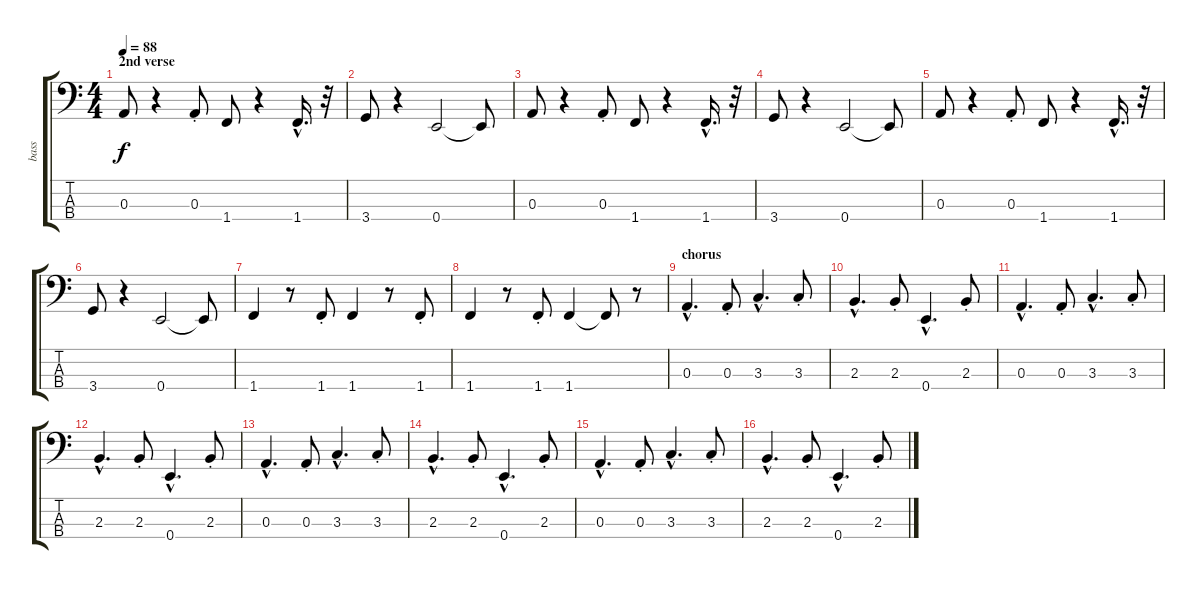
\track ("bass" "bass") {instrument electricbassfinger}
\staff {score tabs}
\tuning (G2 D2 A1 E1) {hide}
\ts (4 4)
\section ("" "2nd verse")
\tempo 88
\clef f4
\ks c
0.3.8{dy f} r.4 0.3{st}.8 1.4.8 r.4 1.4{hac}.16{d} r.32 |
3.4.8 r.4 0.4.2 0.4{t}.8 |
0.3.8 r.4 0.3{st}.8 1.4.8 r.4 1.4{hac}.16{d} r.32 |
3.4.8 r.4 0.4.2 0.4{t}.8 |
0.3.8 r.4 0.3{st}.8 1.4.8 r.4 1.4{hac}.16{d} r.32 |
3.4.8 r.4 0.4.2 0.4{t}.8 |
1.4.4 r.8 1.4{st}.8 1.4.4 r.8 1.4{st}.8 |
1.4.4 r.8 1.4{st}.8 1.4.4 1.4{t}.8 r.8 |
\section ("" "chorus")
0.3{hac}.4{d} 0.3{st}.8 3.3{hac}.4{d} 3.3{st}.8 |
2.3{hac}.4{d} 2.3{st}.8 0.4{hac}.4{d} 2.3{st}.8 |
0.3{hac}.4{d} 0.3{st}.8 3.3{hac}.4{d} 3.3{st}.8 |
2.3{hac}.4{d} 2.3{st}.8 0.4{hac}.4{d} 2.3{st}.8 |
0.3{hac}.4{d} 0.3{st}.8 3.3{hac}.4{d} 3.3{st}.8 |
2.3{hac}.4{d} 2.3{st}.8 0.4{hac}.4{d} 2.3{st}.8 |
0.3{hac}.4{d} 0.3{st}.8 3.3{hac}.4{d} 3.3{st}.8 |
2.3{hac}.4{d} 2.3{st}.8 0.4{hac}.4{d} 2.3{st}.8
